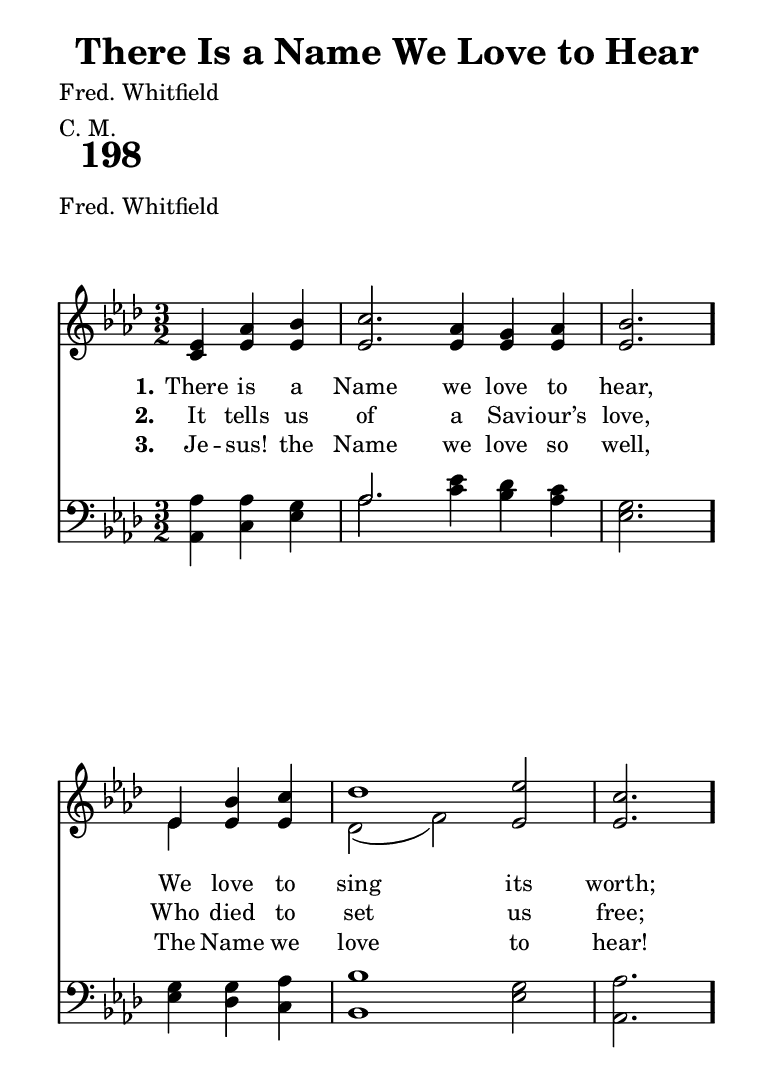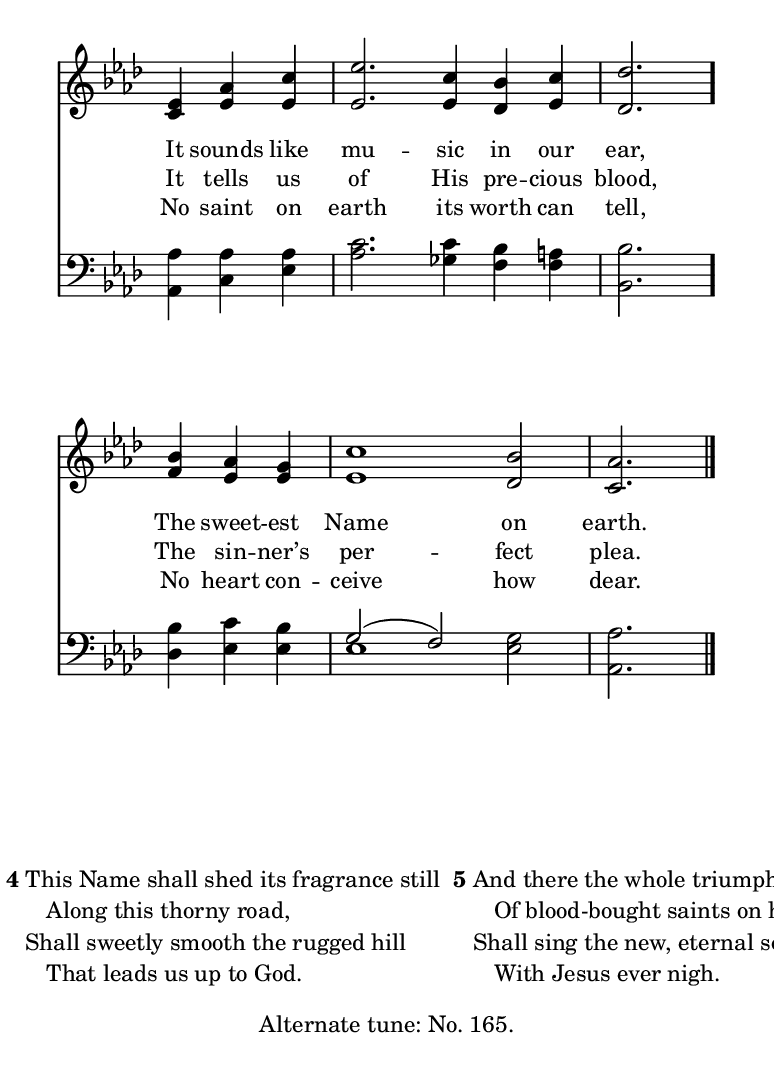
\include "common/global.ily"
\paper {
  \include "common/paper.ily"
  ragged-last-bottom = ##t
  systems-per-page = ##f
  % decrease system-to-system padding to fit onto page with next score
  system-system-spacing.padding = 2
  system-system-spacing.basic-distance = 2
  scoreTitleMarkup = \markup {
    \override #'(baseline-skip . 3.5)
    \column {
      \override #'(baseline-skip . 3.5)
      \column {
        \fill-line {
          \huge \larger \larger \bold {
            \concat { "  " \fromproperty #'header:hymnnumber }
            \mytitle
            \null
          }
        }
        \fill-line {
          % less lowering (to save vertical space)
          \lower #1 \fromproperty #'header:poet
          \smaller \bold \mysubtitle
          \lower #1 \fromproperty #'header:composer
        }
      }
    }
  }
}

\header{
  hymnnumber = "198"
  title = "There Is a Name We Love to Hear"
  tunename = "Los Angeles"
  meter = "C. M."
  poet = "Fred. Whitfield"
  composer = ""
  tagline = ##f
}

global = {
  \include "common/overrides.ily"
  \override Staff.TimeSignature.style = #'numbered
  \time 3/2
  \override Score.MetronomeMark.transparent = ##t % hide all fermata changes too
  \tempo 4=120
  \key aes \major
  \partial 2.
  \autoBeamOff
}

notesSoprano = {
\global
\relative c' {

  ees4 aes bes | c2. aes4 g aes | bes2.
  ees,4 bes' c | des1 ees2 | c2.
  ees,4 aes c | ees2. c4 bes c | des2.
  bes4 aes g | c1 bes2 | aes2.

  \bar "|."

}
}

notesAlto = {
\global
\relative e' {

  c4 ees ees | ees2. ees4 ees ees | ees2.
  ees4 ees ees | des2( f) ees | ees2.
  c4 ees ees | ees2. ees4 des ees | des2.
  f4 ees ees | ees1 des2 | c2.

}
}

notesTenor = {
\global
\relative a {

  aes4 aes g | aes2. ees'4 des c | g2.
  g4 g aes | bes1 g2 | aes2.
  aes4 aes aes | c2. c4 bes a | bes2.
  bes4 c bes | g2( f) g2 | aes2.

}
}

notesBass = {
\global
\relative f, {

  aes4 c ees | aes2. c4 bes aes | ees2.
  ees4 des c | bes1 ees2 | aes,2.
  aes4 c ees | aes2. ges4 f f | bes,2.
  des4 ees ees | ees1 ees2 | aes,2.

}
}

wordsA = \lyricmode {
\set stanza = "1."

There is a Name we love to hear, \bar "."
We love to sing its worth; \bar "."
It sounds like mu -- sic in our ear, \bar "."
The sweet -- est Name on earth. \bar "."

}

wordsB = \lyricmode {
\set stanza = "2."

It tells us of a Sav -- iour’s love,
Who died to set us free;
It tells us of His pre -- cious blood,
The sin -- ner’s per -- fect plea.

}

wordsC = \lyricmode {
\set stanza = "3."

Je -- sus! the Name we love so well,
The Name we love to hear!
No saint on earth its worth can tell,
No heart con -- ceive how dear.

}

wordsD = \markuplist {

\line { This Name shall shed its fragrance still }
\line { { \hspace #2 } Along this thorny road, }
\line { Shall sweetly smooth the rugged hill }
\line { { \hspace #2 } That leads us up to God. }

}

wordsE = \markuplist {

\line { And there the whole triumphant throng, }
\line { { \hspace #2 } Of blood-bought saints on high, }
\line { Shall sing the new, eternal song }
\line { { \hspace #2 } With Jesus ever nigh. }

}

\score {
  \context ChoirStaff <<
    \context Staff = upper <<
      \set Staff.autoBeaming = ##f
      \set ChoirStaff.systemStartDelimiter = #'SystemStartBar
      \set ChoirStaff.printPartCombineTexts = ##f
      \partcombine #'(2 . 11) \notesSoprano \notesAlto
      \context NullVoice = sopranos { \voiceOne << \notesSoprano >> }
      \context Lyrics = one   \lyricsto sopranos \wordsA
      \context Lyrics = two   \lyricsto sopranos \wordsB
      \context Lyrics = three \lyricsto sopranos \wordsC
    >>
    \context Staff = men <<
      \set Staff.autoBeaming = ##f
      \clef bass
      \set ChoirStaff.printPartCombineTexts = ##f
      \partcombine #'(2 . 11) \notesTenor \notesBass
    >>
  >>
  \layout {
    \include "common/layout.ily"
  }
  #(cond ((ly:get-option 'eog-midi-permitted) #{ \midi{
    \include "common/midi.ily"
  } #}))
}

\noPageBreak

\markup { \raise #5 \fill-line {
  \hspace #0.1
  \line{ \bold 4 \column { \wordsD } }
  \hspace #0.1
  \line{ \bold 5 \column { \wordsE } }
  \hspace #0.1
} }

\noPageBreak \markup { \vspace #2 \fill-line { \raise #2 \line { Alternate tune: No. 165. } } }

\version "2.19.49"  % necessary for upgrading to future LilyPond versions.

% vi:set et ts=2 sw=2 ai nocindent syntax=lilypond:
